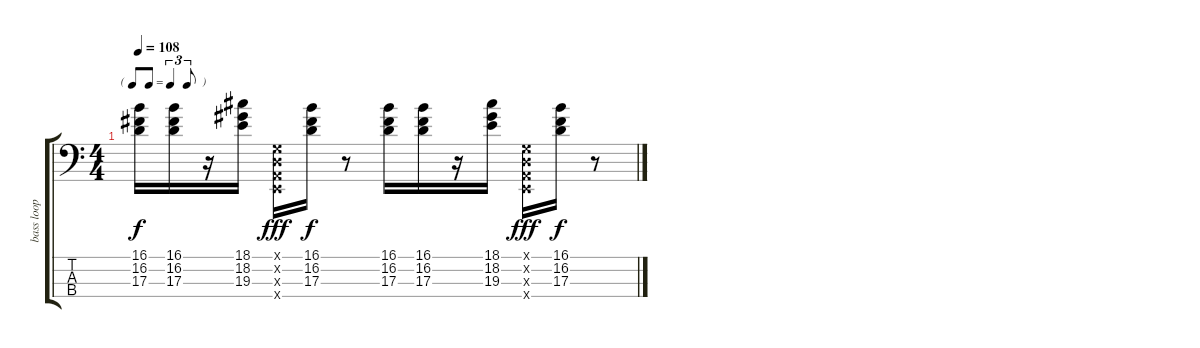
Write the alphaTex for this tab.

\track ("bass loop" "bass loop") {instrument fretlessbass}
\staff {score tabs}
\tuning (G2 D2 A1 E1) {hide}
\ts (4 4)
\tf triplet8th
\tempo 108
\clef f4
\ks c
(16.1 16.2 17.3).16{dy f} (16.1 16.2 17.3).16 r.16 (18.1 18.2 19.3).16 (0.1{x} 0.2{x} 0.3{x} 0.4{x}).16{dy fff} (16.1 16.2 17.3).16{dy f} r.8 (16.1 16.2 17.3).16 (16.1 16.2 17.3).16 r.16 (18.1 18.2 19.3).16 (0.1{x} 0.2{x} 0.3{x} 0.4{x}).16{dy fff} (16.1 16.2 17.3).16{dy f} r.8
